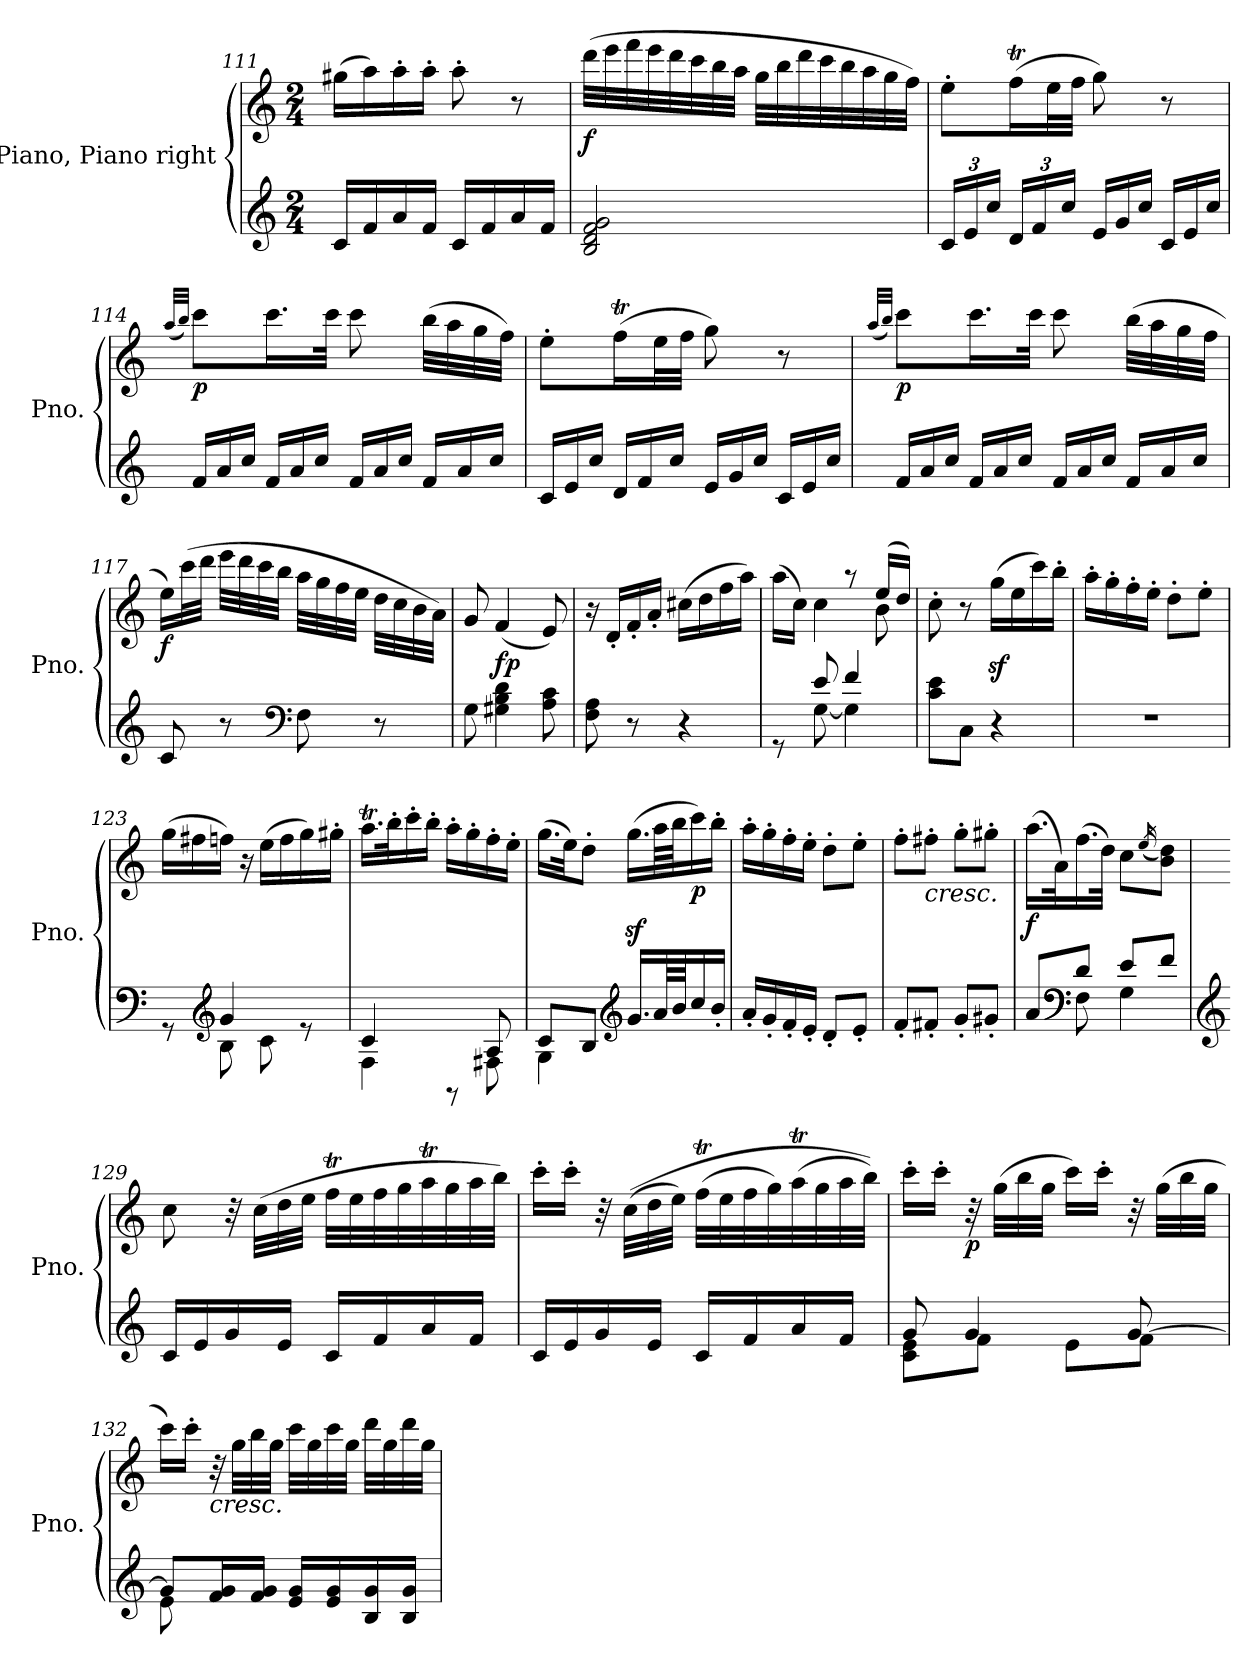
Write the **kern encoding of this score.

**kern	**kern	**dynam
*part1	*part1	*part1
*staff2	*staff1	*staff1/2
*I"Piano, Piano right	*	*
*I'Pno.	*	*
*clefG2	*clefG2	*
*k[]	*k[]	*
*M2/4	*M2/4	*
=111	=111	=111
16c/LL	(>16gg#X\LL	.
16f/	16aa\)	.
16a/	16aa'\	.
16f/JJ	16aa'\JJ	.
16c/LL	8aa'\	.
16f/	.	.
16a/	8r	.
16f/JJ	.	.
=112	=112	=112
!	!	!LO:DY:b
2B/ 2d/ 2f/ 2g/	(>32ddd\LLL	f
.	32eee\	.
.	32fff\	.
.	32eee\	.
.	32ddd\	.
.	32ccc\	.
.	32bb\	.
.	32aa\JJJ	.
.	32gg\LLL	.
.	32bb\	.
.	32ddd\	.
.	32ccc\	.
.	32bb\	.
.	32aa\	.
.	32gg\	.
.	32ff\JJJ)	.
=113	=113	=113
*Xbrackettup	*	*
24c/LL	8ee'\L	.
24e/	.	.
24cc/JJ	.	.
24d/LL	(>16ffT\L	.
24f/	.	.
.	32ee\L	.
24cc/JJ	.	.
.	32ff\JJJ	.
*Xtuplet	*	*
24e/LL	8gg\)	.
24g/	.	.
24cc/JJ	.	.
24c/LL	8r	.
24e/	.	.
24cc/JJ	.	.
=114	=114	=114
.	(<32qaa/LLL	.
.	32qbb/JJJ)	.
!	!	!LO:DY:b
24f/LL	8ccc\L	p
24a/	.	.
24cc/JJ	.	.
24f/LL	16.ccc\L	.
24a/	.	.
24cc/JJ	.	.
.	32ccc\JJk	.
24f/LL	8ccc\	.
24a/	.	.
24cc/JJ	.	.
24f/LL	(>32bb\LLL	.
.	32aa\	.
24a/	.	.
.	32gg\	.
24cc/JJ	.	.
.	32ff\JJJ)	.
=115	=115	=115
24c/LL	8ee'\L	.
24e/	.	.
24cc/JJ	.	.
24d/LL	(>16ffT\L	.
24f/	.	.
.	32ee\L	.
24cc/JJ	.	.
.	32ff\JJJ	.
24e/LL	8gg\)	.
24g/	.	.
24cc/JJ	.	.
24c/LL	8r	.
24e/	.	.
24cc/JJ	.	.
=116	=116	=116
.	(<32qaa/LLL	.
.	32qbb/JJJ)	.
!	!	!LO:DY:b
24f/LL	8ccc\L	p
24a/	.	.
24cc/JJ	.	.
24f/LL	16.ccc\L	.
24a/	.	.
24cc/JJ	.	.
.	32ccc\JJk	.
24f/LL	8ccc\	.
24a/	.	.
24cc/JJ	.	.
24f/LL	(>32bb\LLL	.
.	32aa\	.
24a/	.	.
.	32gg\	.
24cc/JJ	.	.
.	32ff\JJJ	.
=117	=117	=117
!	!	!LO:DY:b
8c/	16ee\LL)	f
.	(>32ccc\L	.
.	32ddd\JJJ	.
8r	32eee\LLL	.
.	32ddd\	.
.	32ccc\	.
.	32bb\JJJ	.
*clefF4	*	*
8F\	32aa\LLL	.
.	32gg\	.
.	32ff\	.
.	32ee\JJJ	.
8r	32dd\LLL	.
.	32cc\	.
.	32b\	.
.	32a\JJJ)	.
=118	=118	=118
8G\	8g/	.
!	!	!LO:DY:b
4G#X\ 4B\ 4d\	(<4f/	fp
8A\ 8c\	8e/)	.
=119	=119	=119
8F\ 8A\	16r	.
.	16d'/LL	.
8r	16f'/	.
.	16a'/JJ	.
4r	(>16cc#X\LL	.
.	16dd\	.
.	16ff\	.
.	16aa\JJ)	.
=120	=120	=120
*^	*^	*
8rGG	8ryy	4rGGyy	(>16aa\LL	.
.	.	.	16cc\JJ)	.
8e/	[8G\	.	4cc\	.
4f/	4G\]	8r	.	.
.	.	(>16ee/LL	8b\	.
.	.	16dd/JJ)	.	.
*v	*v	*	*	*
*	*v	*v	*
=121	=121	=121
8c\ 8e\L	8cc'\	.
8C\J	8r	.
4r	(>16ggz<\LL	.
.	16ee\	.
.	16ccc\)	.
.	16bb'\JJ	.
=122	=122	=122
2r	16aa'\LL	.
.	16gg'\	.
.	16ff'\	.
.	16ee'\JJ	.
.	8dd'\L	.
.	8ee'\J	.
=123	=123	=123
*^	*	*
8rGG	8ryy	(>16gg\LL	.
.	.	16ff#X\	.
*clefG2	*	*	*
4g/	8B\	16ffn\JJ)	.
.	.	16r	.
.	8c\	(>16ee\LL	.
.	.	16ff\	.
8re	8ryy	16gg\)	.
.	.	16gg#X'\JJ	.
=124	=124	=124	=124
4c/	4F\	16.aaT\LL	.
.	.	32bb'\K	.
.	.	16ccc'\	.
.	.	16bb'\JJ	.
8rGG	8ryy	16aa'\LL	.
.	.	16gg'\	.
8A/	8F#X\	16ff'\	.
.	.	16ee'\JJ	.
=125	=125	=125	=125
8c/L	4G\	(>16.gg\LL	.
.	.	32ee\JK)	.
8B/J	.	8dd'\J	.
*clefG2	*	*	*
16.g/LL	4ryy	(>16.ggz<\LL	.
64a/LL	.	64aa\LL	.
64b/JJ	.	64bb\JJ	.
!	!	!	!LO:DY:b
16cc/	.	16ccc\)	p
16b'/JJ	.	16bb'\JJ	.
*v	*v	*	*
=126	=126	=126
16a'/LL	16aa'\LL	.
16g'/	16gg'\	.
16f'/	16ff'\	.
16e'/JJ	16ee'\JJ	.
8d'/L	8dd'\L	.
8e'/J	8ee'\J	.
=127	=127	=127
8f'/L	8ff'\L	.
!	!LO:TX:b:i:t=cresc.	!
8f#X'/J	8ff#X'\J	.
8g'/L	8gg'\L	.
8g#X'/J	8gg#X'\J	.
=128	=128	=128
*^	*	*
!	!	!	!LO:DY:b
8a/L	8ryy	(>16.aa\LL	f
.	.	32a\K)	.
*clefF4	*	*	*
8d/J	8F\	(>16.ff\	.
.	.	32dd\JJk)	.
8e/L	4G\	8cc\L	.
.	.	(>16qee/	.
8f/J	.	8b\ 8dd\J)	.
*v	*v	*	*
=129	=129	=129
*clefG2	*	*
16c/LL	8cc\	.
16e/	.	.
16g/	32r	.
.	(>32cc\LLL	.
16e/JJ	32dd\	.
.	32ee\JJJ	.
16c/LL	32ffT\LLL	.
.	32ee\	.
16f/	32ff\	.
.	32gg\	.
16a/	32aaT\	.
.	32gg\	.
16f/JJ	32aa\	.
.	32bb\JJJ)	.
=130	=130	=130
16c/LL	16ccc'\LL	.
16e/	16ccc'\JJ	.
16g/	32r	.
.	(>(>32cc\LLL	.
16e/JJ	32dd\	.
.	32ee\JJJ)	.
16c/LL	(>32ffT\LLL	.
.	32ee\	.
16f/	32ff\	.
.	32gg\)	.
16a/	(>32aaT\	.
.	32gg\	.
16f/JJ	32aa\	.
.	32bb\JJJ))	.
=131	=131	=131
*^	*	*
8g/	8c\ 8e\L	16ccc'\LL	.
.	.	16ccc'\JJ	.
!	!	!	!LO:DY:b
4g/	8f\J	32r	p
.	.	(>32gg\LLL	.
.	.	32bb\	.
.	.	32gg\JJJ	.
.	8e\L	16ccc\LL)	.
.	.	16ccc'\JJ	.
[8g/	8f\J	32r	.
.	.	(>32gg\LLL	.
.	.	32bb\	.
.	.	32gg\JJJ	.
=132	=132	=132	=132
8g/L]	8e\	16ccc\LL)	.
.	.	16ccc'\JJ	.
!	!	!LO:TX:b:i:t=cresc.	!
16f/ 16g/L	4.ryy	32r	.
.	.	32gg\LLL	.
16f/ 16g/JJ	.	32bb\	.
.	.	32gg\JJJ	.
16e/ 16g/LL	.	32ccc\LLL	.
.	.	32gg\	.
16e/ 16g/	.	32ccc\	.
.	.	32gg\JJJ	.
16B/ 16g/	.	32ddd\LLL	.
.	.	32gg\	.
16B/ 16g/JJ	.	32ddd\	.
.	.	32gg\JJJ	.
*v	*v	*	*
=	=	=
*-	*-	*-
